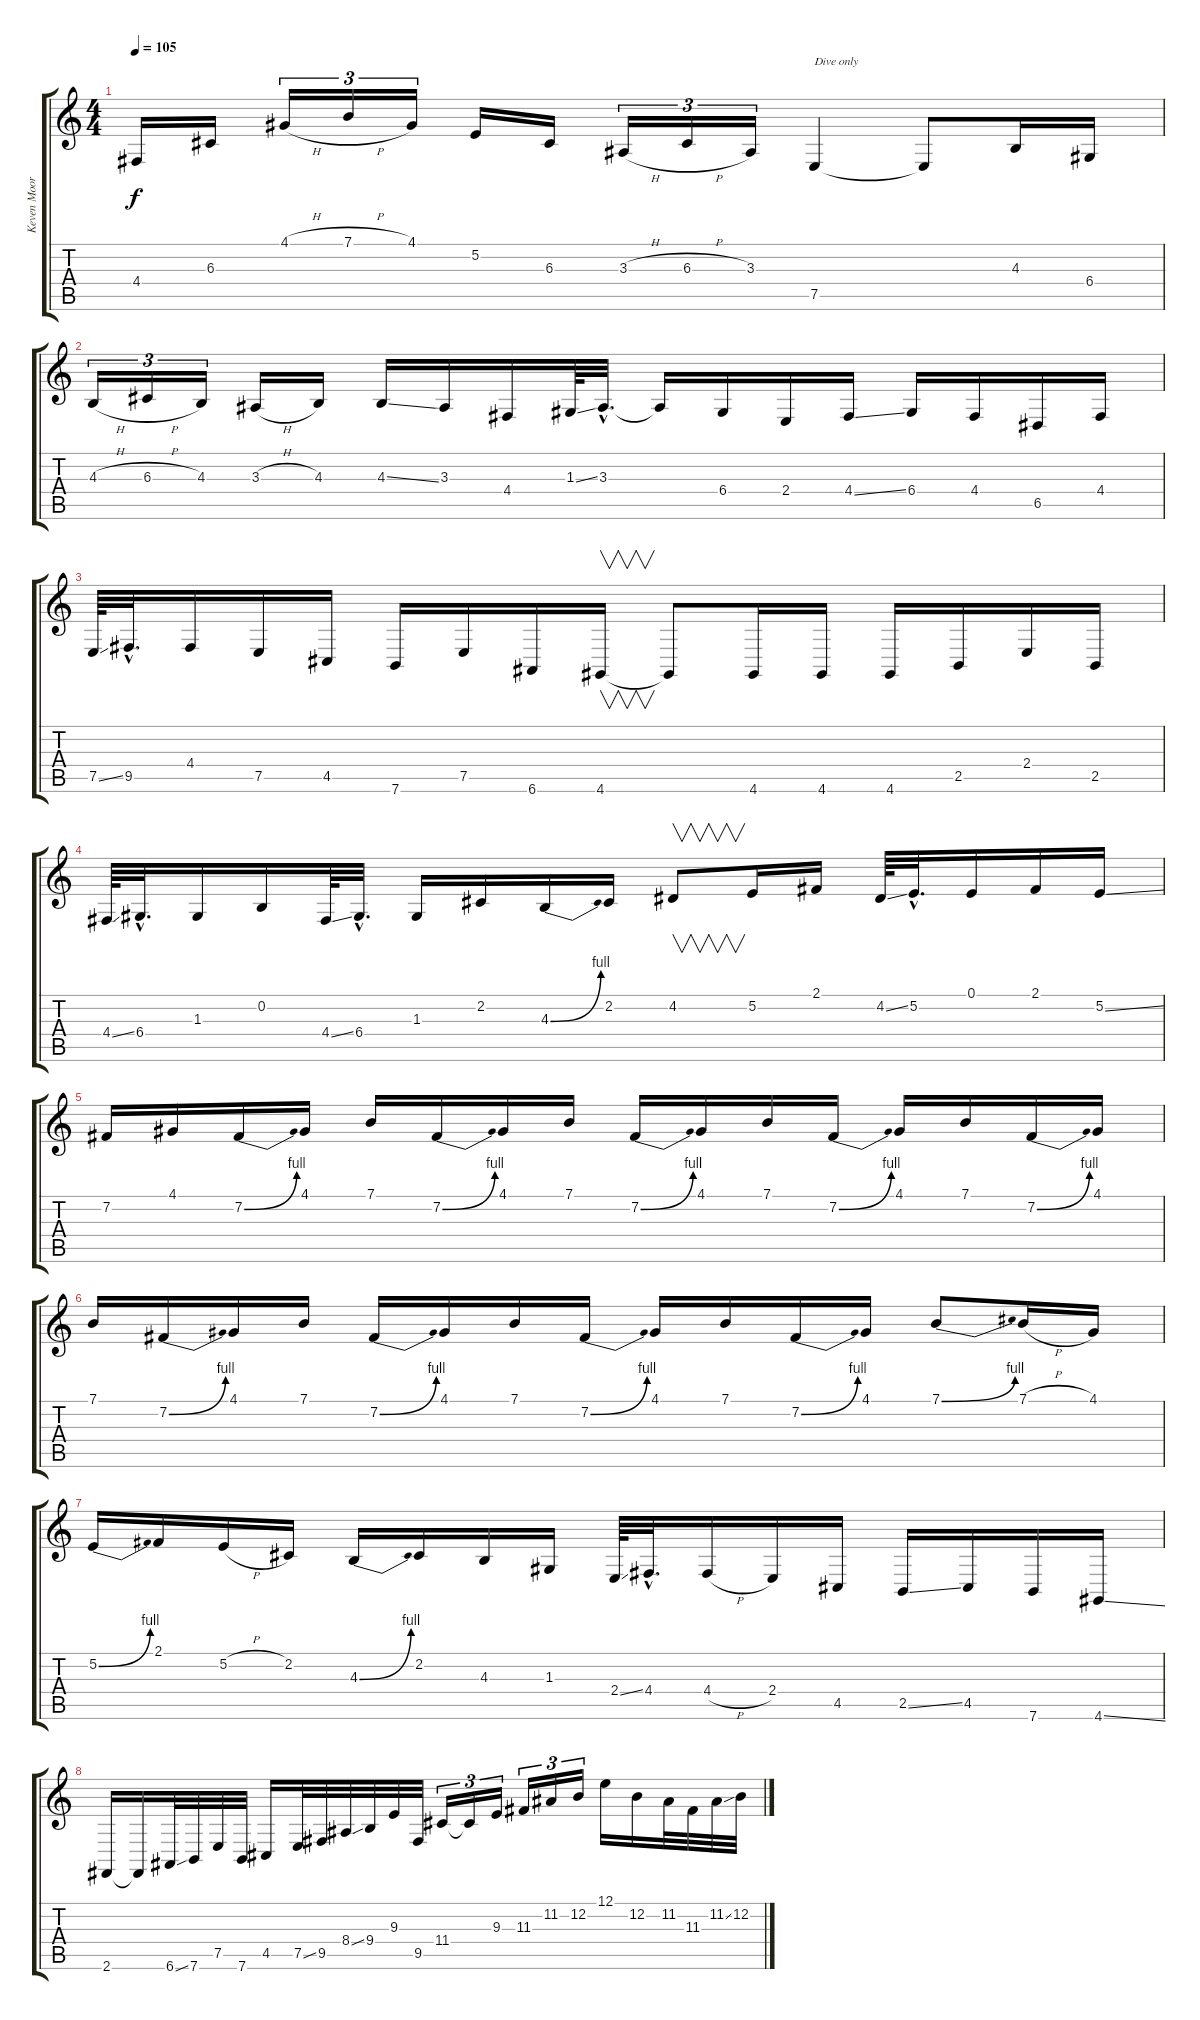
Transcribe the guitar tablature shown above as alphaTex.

\track ("Keven Moore" "Keven Moor") {instrument synthbrass2}
\staff {score tabs}
\tuning (E4 B3 G3 D3 A2 E2) {hide}
\ts (4 4)
\tempo 105
\clef g2
\ks c
4.4.16{dy f} 6.3.16 4.1{h}.16{tu (3 2)} 7.1{h}.16{tu (3 2)} 4.1.16{tu (3 2)} 5.2.16 6.3.16 3.3{h}.16{tu (3 2)} 6.3{h}.16{tu (3 2)} 3.3.16{tu (3 2)} 7.5.4{txt "Dive only"} 7.5{t}.8 4.3.16 6.4.16 |
4.3{h}.16{tu (3 2)} 6.3{h}.16{tu (3 2)} 4.3.16{tu (3 2)} 3.3{h}.16 4.3.16 4.3{ss}.16 3.3.16 4.4.16 1.3{ss}.64 3.3{hac}.32{d} 3.3{t}.16 6.4.16 2.4.16 4.4{ss}.16 6.4.16 4.4.16 6.5.16 4.4.16 |
7.5{ss}.64 9.5{hac}.32{d} 4.4.16 7.5.16 4.5.16 7.6.16 7.5.16 6.6.16 4.6.16{v} 4.6{t}.8 4.6.16 4.6.16 4.6.16 2.5.16 2.4.16 2.5.16 |
4.4{ss}.64 6.4{hac}.32{d} 1.3.16 0.2.16 4.4{ss}.64 6.4{hac}.32{d} 1.3.16 2.2.16 4.3{be (bend 0 0 60 4)}.16 2.2.16 4.2.8{v} 5.2.16 2.1.16 4.2{ss}.64 5.2{hac}.32{d} 0.1.16 2.1.16 5.2{ss}.16 |
7.2.16 4.1.16 7.2{be (bend 0 0 60 4)}.16 4.1.16 7.1.16 7.2{be (bend 0 0 60 4)}.16 4.1.16 7.1.16 7.2{be (bend 0 0 60 4)}.16 4.1.16 7.1.16 7.2{be (bend 0 0 60 4)}.16 4.1.16 7.1.16 7.2{be (bend 0 0 60 4)}.16 4.1.16 |
7.1.16 7.2{be (bend 0 0 60 4)}.16 4.1.16 7.1.16 7.2{be (bend 0 0 60 4)}.16 4.1.16 7.1.16 7.2{be (bend 0 0 60 4)}.16 4.1.16 7.1.16 7.2{be (bend 0 0 60 4)}.16 4.1.16 7.1{be (bend 0 0 60 4)}.8 7.1{h}.16 4.1.16 |
5.2{be (bend 0 0 60 4)}.16 2.1.16 5.2{h}.16 2.2.16 4.3{be (bend 0 0 60 4)}.16 2.2.16 4.3.16 1.3.16 2.4{ss}.64 4.4{hac}.32{d} 4.4{h}.16 2.4.16 4.5.16 2.5{ss}.16 4.5.16 7.6.16 4.6{ss}.16 |
2.6.16 2.6{t}.16 6.6{ss}.32 7.6.32 7.5.32 7.6.32 4.5.16 7.5{ss}.32 9.5.32 8.4{ss}.32 9.4.32 9.3.32 9.5.32 11.4.16{tu (3 2)} 11.4{t}.16{tu (3 2)} 9.3.16{tu (3 2)} 11.3.16{tu (3 2)} 11.2.16{tu (3 2)} 12.2.16{tu (3 2)} 12.1.16 12.2.16 11.2.32 11.3.32 11.2{ss}.32 12.2.32
